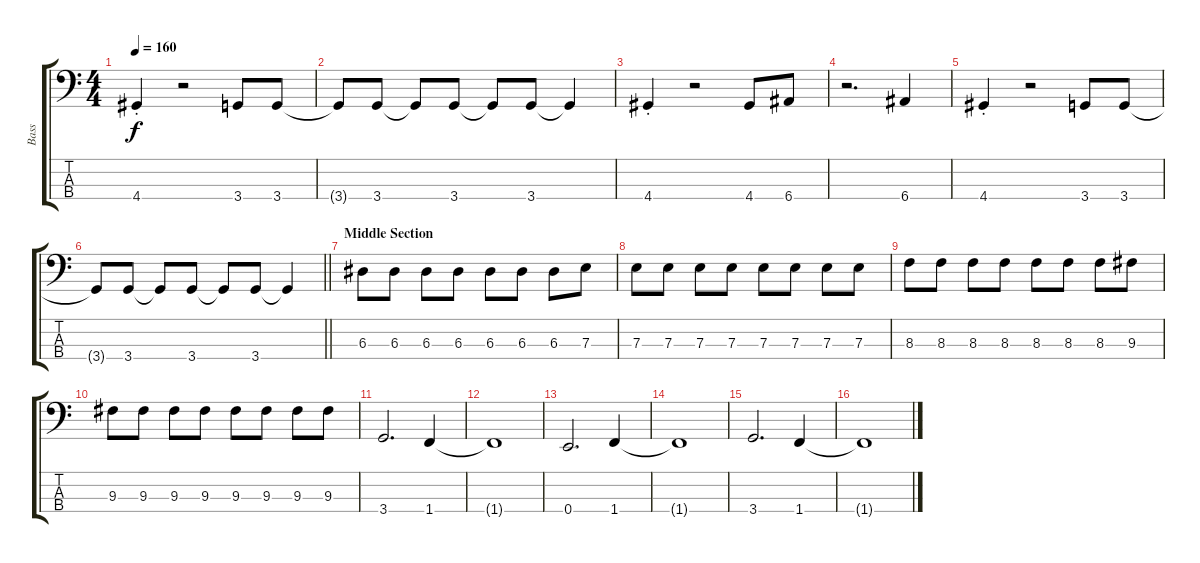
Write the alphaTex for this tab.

\track ("Bass" "Bass") {instrument electricbassfinger}
\staff {score tabs}
\tuning (G2 D2 A1 E1) {hide}
\ts (4 4)
\tempo 160
\clef f4
\ks c
4.4{st}.4{dy f} r.2 3.4.8 3.4.8 |
3.4{t}.8 3.4.8 3.4{t}.8 3.4.8 3.4{t}.8 3.4.8 3.4{t}.4 |
4.4{st}.4 r.2 4.4.8 6.4.8 |
r.2{d} 6.4.4 |
4.4{st}.4 r.2 3.4.8 3.4.8 |
\barLineRight lightlight
3.4{t}.8 3.4.8 3.4{t}.8 3.4.8 3.4{t}.8 3.4.8 3.4{t}.4 |
\section ("" "Middle Section")
6.3.8 6.3.8 6.3.8 6.3.8 6.3.8 6.3.8 6.3.8 7.3.8 |
7.3.8 7.3.8 7.3.8 7.3.8 7.3.8 7.3.8 7.3.8 7.3.8 |
8.3.8 8.3.8 8.3.8 8.3.8 8.3.8 8.3.8 8.3.8 9.3.8 |
9.3.8 9.3.8 9.3.8 9.3.8 9.3.8 9.3.8 9.3.8 9.3.8 |
3.4.2{d} 1.4.4 |
1.4{t}.1 |
0.4.2{d} 1.4.4 |
1.4{t}.1 |
3.4.2{d} 1.4.4 |
1.4{t}.1
